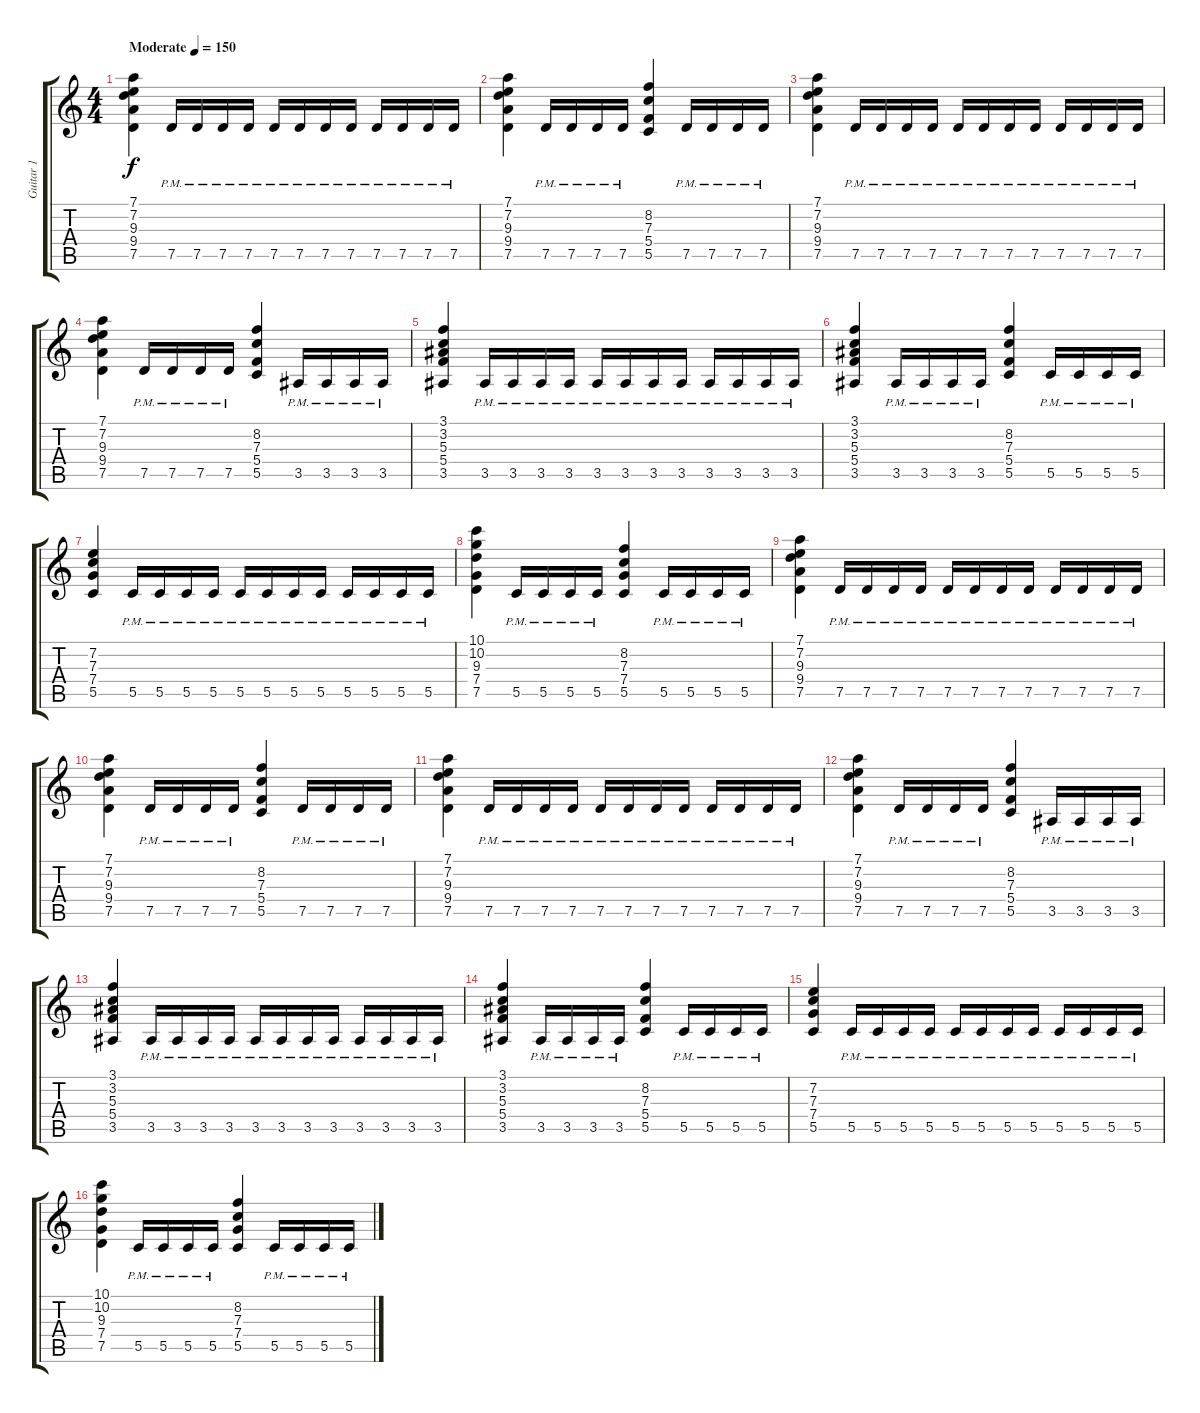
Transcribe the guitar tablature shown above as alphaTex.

\track ("Guitar 1" "Guitar 1") {instrument distortionguitar}
\staff {score tabs}
\tuning (D4 A3 F3 C3 G2 D2) {hide}
\ts (4 4)
\tempo (150 "Moderate")
\clef g2
\ks c
(7.1 7.2 9.3 9.4 7.5).4{dy f instrument distortionguitar} 7.5{pm}.16 7.5{pm}.16 7.5{pm}.16 7.5{pm}.16 7.5{pm}.16 7.5{pm}.16 7.5{pm}.16 7.5{pm}.16 7.5{pm}.16 7.5{pm}.16 7.5{pm}.16 7.5{pm}.16 |
(7.1 7.2 9.3 9.4 7.5).4 7.5{pm}.16 7.5{pm}.16 7.5{pm}.16 7.5{pm}.16 (8.2 7.3 5.4 5.5).4 7.5{pm}.16 7.5{pm}.16 7.5{pm}.16 7.5{pm}.16 |
(7.1 7.2 9.3 9.4 7.5).4 7.5{pm}.16 7.5{pm}.16 7.5{pm}.16 7.5{pm}.16 7.5{pm}.16 7.5{pm}.16 7.5{pm}.16 7.5{pm}.16 7.5{pm}.16 7.5{pm}.16 7.5{pm}.16 7.5{pm}.16 |
(7.1 7.2 9.3 9.4 7.5).4 7.5{pm}.16 7.5{pm}.16 7.5{pm}.16 7.5{pm}.16 (8.2 7.3 5.4 5.5).4 3.5{pm}.16 3.5{pm}.16 3.5{pm}.16 3.5{pm}.16 |
(3.1 3.2 5.3 5.4 3.5).4 3.5{pm}.16 3.5{pm}.16 3.5{pm}.16 3.5{pm}.16 3.5{pm}.16 3.5{pm}.16 3.5{pm}.16 3.5{pm}.16 3.5{pm}.16 3.5{pm}.16 3.5{pm}.16 3.5{pm}.16 |
(3.1 3.2 5.3 5.4 3.5).4 3.5{pm}.16 3.5{pm}.16 3.5{pm}.16 3.5{pm}.16 (8.2 7.3 5.4 5.5).4 5.5{pm}.16 5.5{pm}.16 5.5{pm}.16 5.5{pm}.16 |
(7.2 7.3 7.4 5.5).4 5.5{pm}.16 5.5{pm}.16 5.5{pm}.16 5.5{pm}.16 5.5{pm}.16 5.5{pm}.16 5.5{pm}.16 5.5{pm}.16 5.5{pm}.16 5.5{pm}.16 5.5{pm}.16 5.5{pm}.16 |
(10.1 10.2 9.3 7.4 7.5).4 5.5{pm}.16 5.5{pm}.16 5.5{pm}.16 5.5{pm}.16 (8.2 7.3 7.4 5.5).4 5.5{pm}.16 5.5{pm}.16 5.5{pm}.16 5.5{pm}.16 |
(7.1 7.2 9.3 9.4 7.5).4 7.5{pm}.16 7.5{pm}.16 7.5{pm}.16 7.5{pm}.16 7.5{pm}.16 7.5{pm}.16 7.5{pm}.16 7.5{pm}.16 7.5{pm}.16 7.5{pm}.16 7.5{pm}.16 7.5{pm}.16 |
(7.1 7.2 9.3 9.4 7.5).4 7.5{pm}.16 7.5{pm}.16 7.5{pm}.16 7.5{pm}.16 (8.2 7.3 5.4 5.5).4 7.5{pm}.16 7.5{pm}.16 7.5{pm}.16 7.5{pm}.16 |
(7.1 7.2 9.3 9.4 7.5).4 7.5{pm}.16 7.5{pm}.16 7.5{pm}.16 7.5{pm}.16 7.5{pm}.16 7.5{pm}.16 7.5{pm}.16 7.5{pm}.16 7.5{pm}.16 7.5{pm}.16 7.5{pm}.16 7.5{pm}.16 |
(7.1 7.2 9.3 9.4 7.5).4 7.5{pm}.16 7.5{pm}.16 7.5{pm}.16 7.5{pm}.16 (8.2 7.3 5.4 5.5).4 3.5{pm}.16 3.5{pm}.16 3.5{pm}.16 3.5{pm}.16 |
(3.1 3.2 5.3 5.4 3.5).4 3.5{pm}.16 3.5{pm}.16 3.5{pm}.16 3.5{pm}.16 3.5{pm}.16 3.5{pm}.16 3.5{pm}.16 3.5{pm}.16 3.5{pm}.16 3.5{pm}.16 3.5{pm}.16 3.5{pm}.16 |
(3.1 3.2 5.3 5.4 3.5).4 3.5{pm}.16 3.5{pm}.16 3.5{pm}.16 3.5{pm}.16 (8.2 7.3 5.4 5.5).4 5.5{pm}.16 5.5{pm}.16 5.5{pm}.16 5.5{pm}.16 |
(7.2 7.3 7.4 5.5).4 5.5{pm}.16 5.5{pm}.16 5.5{pm}.16 5.5{pm}.16 5.5{pm}.16 5.5{pm}.16 5.5{pm}.16 5.5{pm}.16 5.5{pm}.16 5.5{pm}.16 5.5{pm}.16 5.5{pm}.16 |
(10.1 10.2 9.3 7.4 7.5).4 5.5{pm}.16 5.5{pm}.16 5.5{pm}.16 5.5{pm}.16 (8.2 7.3 7.4 5.5).4 5.5{pm}.16 5.5{pm}.16 5.5{pm}.16 5.5{pm}.16
